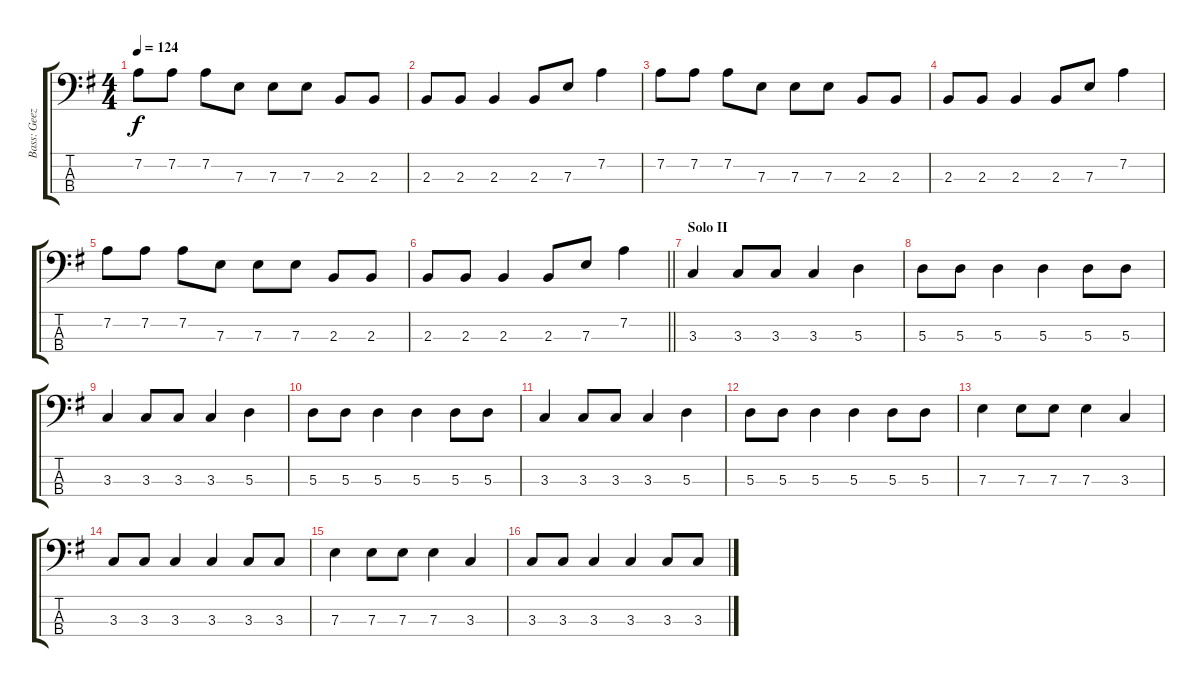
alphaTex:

\track ("Bass: Geezer" "Bass: Geez") {instrument electricbassfinger}
\staff {score tabs}
\tuning (G2 D2 A1 E1) {hide}
\ts (4 4)
\tempo 124
\clef f4
\ks g
7.2.8{dy f} 7.2.8 7.2.8 7.3.8 7.3.8 7.3.8 2.3.8 2.3.8 |
2.3.8 2.3.8 2.3.4 2.3.8 7.3.8 7.2.4 |
7.2.8 7.2.8 7.2.8 7.3.8 7.3.8 7.3.8 2.3.8 2.3.8 |
2.3.8 2.3.8 2.3.4 2.3.8 7.3.8 7.2.4 |
7.2.8 7.2.8 7.2.8 7.3.8 7.3.8 7.3.8 2.3.8 2.3.8 |
\barLineRight lightlight
2.3.8 2.3.8 2.3.4 2.3.8 7.3.8 7.2.4 |
\section ("" "Solo II")
3.3.4 3.3.8 3.3.8 3.3.4 5.3.4 |
5.3.8 5.3.8 5.3.4 5.3.4 5.3.8 5.3.8 |
3.3.4 3.3.8 3.3.8 3.3.4 5.3.4 |
5.3.8 5.3.8 5.3.4 5.3.4 5.3.8 5.3.8 |
3.3.4 3.3.8 3.3.8 3.3.4 5.3.4 |
5.3.8 5.3.8 5.3.4 5.3.4 5.3.8 5.3.8 |
7.3.4 7.3.8 7.3.8 7.3.4 3.3.4 |
3.3.8 3.3.8 3.3.4 3.3.4 3.3.8 3.3.8 |
7.3.4 7.3.8 7.3.8 7.3.4 3.3.4 |
3.3.8 3.3.8 3.3.4 3.3.4 3.3.8 3.3.8
